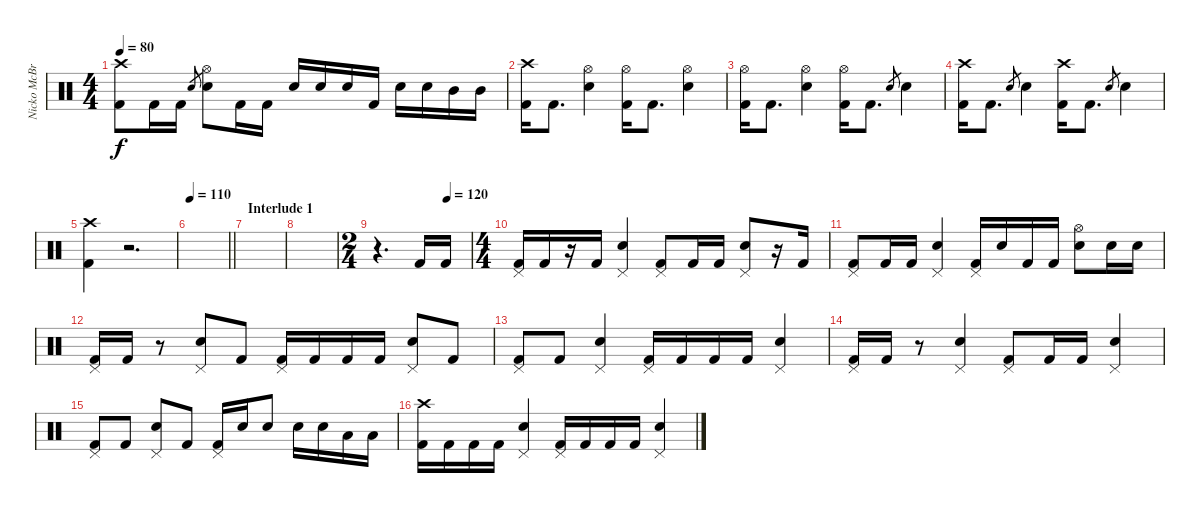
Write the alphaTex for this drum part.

\track ("Nicko McBrain" "Nicko McBr") {instrument percussion}
\staff {score}
\articulation defaults
\ts (4 4)
\tempo 80
\clef neutral
\ks c
("Crash high (hit)" "Kick (hit) 2").8{dy f} "Kick (hit) 2".16 "Kick (hit) 2".16 "Electric Snare (hit)".8{gr} ("Hi-Hat (open)" "Electric Snare (hit)").8 "Kick (hit) 2".16 "Kick (hit) 2".16 "Electric Snare (hit)".16 "Electric Snare (hit)".16 "Electric Snare (hit)".16 "Kick (hit) 2".16 "Electric Snare (hit)".16 "Electric Snare (hit)".16 "Mid Tom (hit)".16 "Mid Tom (hit)".16 |
("Crash high (hit)" "Kick (hit) 2").16 "Kick (hit) 2".8{d} ("Hi-Hat (open)" "Electric Snare (hit)").4 ("Hi-Hat (open)" "Kick (hit) 2").16 "Kick (hit) 2".8{d} ("Hi-Hat (open)" "Electric Snare (hit)").4 |
("Hi-Hat (open)" "Kick (hit) 2").16 "Kick (hit) 2".8{d} ("Hi-Hat (open)" "Electric Snare (hit)").4 ("Hi-Hat (open)" "Kick (hit) 2").16 "Kick (hit) 2".8{d} "Electric Snare (hit)".8{gr} "Electric Snare (hit)".4 |
("Crash high (hit)" "Kick (hit) 2").16 "Kick (hit) 2".8{d} "Electric Snare (hit)".8{gr} "Electric Snare (hit)".4 ("Crash high (hit)" "Kick (hit) 2").16 "Kick (hit) 2".8{d} "Electric Snare (hit)".8{gr} "Electric Snare (hit)".4 |
("Crash high (hit)" "Kick (hit) 2").4 r.2{d} |
\tempo 110
\barLineRight lightlight
|
\section ("" "Interlude 1")
|
|
\ts (2 4)
\tempo (120 0.75)
r.4{d} "Kick (hit) 2".16 "Kick (hit) 2".16 |
\ts (4 4)
("Pedal Hi-Hat (hit)" "Kick (hit) 2").16 "Kick (hit) 2".16 r.16 "Kick (hit) 2".16 ("Pedal Hi-Hat (hit)" "Electric Snare (hit)").4 ("Pedal Hi-Hat (hit)" "Kick (hit) 2").8 "Kick (hit) 2".16 "Kick (hit) 2".16 ("Pedal Hi-Hat (hit)" "Electric Snare (hit)").8 r.16 "Kick (hit) 2".16 |
("Pedal Hi-Hat (hit)" "Kick (hit) 2").8 "Kick (hit) 2".16 "Kick (hit) 2".16 ("Pedal Hi-Hat (hit)" "Electric Snare (hit)").4 ("Pedal Hi-Hat (hit)" "Kick (hit) 2").16 "Electric Snare (hit)".16 "Kick (hit) 2".16 "Kick (hit) 2".16 ("Hi-Hat (open)" "Electric Snare (hit)").8 "Electric Snare (hit)".16 "Electric Snare (hit)".16 |
("Pedal Hi-Hat (hit)" "Kick (hit) 2").16 "Kick (hit) 2".16 r.8 ("Pedal Hi-Hat (hit)" "Electric Snare (hit)").8 "Kick (hit) 2".8 ("Pedal Hi-Hat (hit)" "Kick (hit) 2").16 "Kick (hit) 2".16 "Kick (hit) 2".16 "Kick (hit) 2".16 ("Pedal Hi-Hat (hit)" "Electric Snare (hit)").8 "Kick (hit) 2".8 |
("Pedal Hi-Hat (hit)" "Kick (hit) 2").8 "Kick (hit) 2".8 ("Pedal Hi-Hat (hit)" "Electric Snare (hit)").4 ("Pedal Hi-Hat (hit)" "Kick (hit) 2").16 "Kick (hit) 2".16 "Kick (hit) 2".16 "Kick (hit) 2".16 ("Pedal Hi-Hat (hit)" "Electric Snare (hit)").4 |
("Pedal Hi-Hat (hit)" "Kick (hit) 2").16 "Kick (hit) 2".16 r.8 ("Pedal Hi-Hat (hit)" "Electric Snare (hit)").4 ("Pedal Hi-Hat (hit)" "Kick (hit) 2").8 "Kick (hit) 2".16 "Kick (hit) 2".16 ("Pedal Hi-Hat (hit)" "Electric Snare (hit)").4 |
("Pedal Hi-Hat (hit)" "Kick (hit) 2").8 "Kick (hit) 2".8 ("Pedal Hi-Hat (hit)" "Electric Snare (hit)").8 "Kick (hit) 2".8 ("Pedal Hi-Hat (hit)" "Kick (hit) 2").16 "Electric Snare (hit)".16 "Electric Snare (hit)".8 "Electric Snare (hit)".16 "Electric Snare (hit)".16 "Low Tom (hit)".16 "Low Tom (hit)".16 |
("Crash high (hit)" "Kick (hit) 2").16 "Kick (hit) 2".16 "Kick (hit) 2".16 "Kick (hit) 2".16 ("Pedal Hi-Hat (hit)" "Electric Snare (hit)").4 ("Pedal Hi-Hat (hit)" "Kick (hit) 2").16 "Kick (hit) 2".16 "Kick (hit) 2".16 "Kick (hit) 2".16 ("Pedal Hi-Hat (hit)" "Electric Snare (hit)").4
